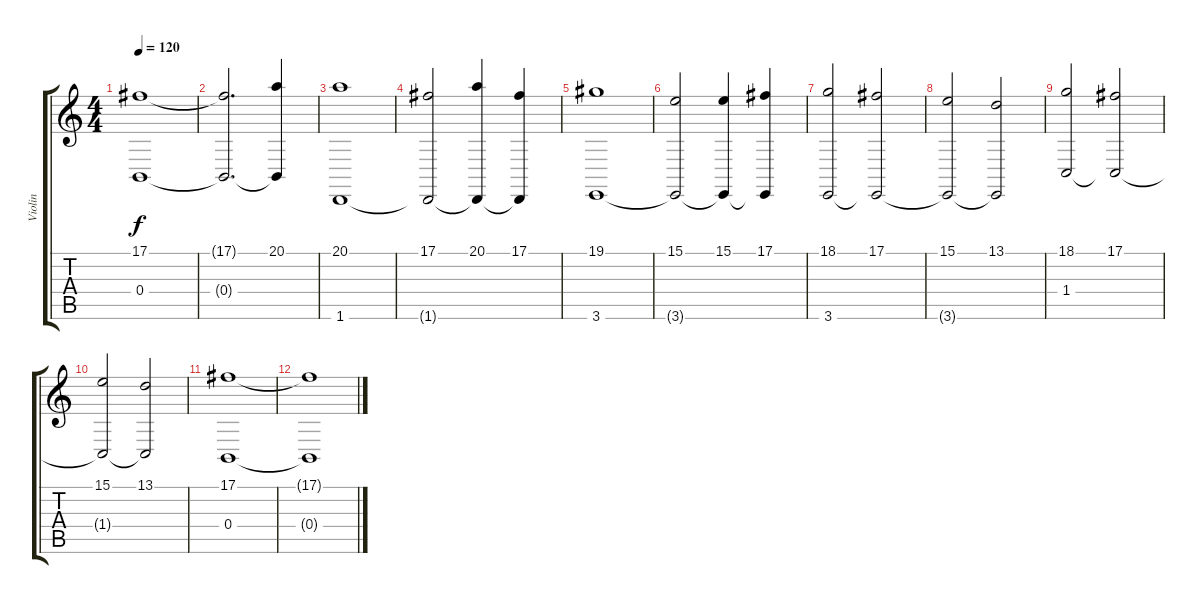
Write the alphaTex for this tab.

\track ("Violin" "Violin") {instrument violin}
\staff {score tabs}
\tuning (Db4 Ab3 E3 B2 Gb2 Db2) {hide}
\ts (4 4)
\tempo 120
\clef g2
\ks c
(17.1 0.4).1{dy f} |
(17.1{t} 0.4{t}).2{d} (20.1 0.4{t}).4 |
(20.1 1.6).1 |
(17.1 1.6{t}).2 (20.1 1.6{t}).4 (17.1 1.6{t}).4 |
(19.1 3.6).1 |
(15.1 3.6{t}).2 (15.1 3.6{t}).4 (17.1 3.6{t}).4 |
(18.1 3.6).2 (17.1 3.6{t}).2 |
(15.1 3.6{t}).2 (13.1 3.6{t}).2 |
(18.1 1.4).2 (17.1 1.4{t}).2 |
(15.1 1.4{t}).2 (13.1 1.4{t}).2 |
(17.1 0.4).1 |
(17.1{t} 0.4{t}).1
